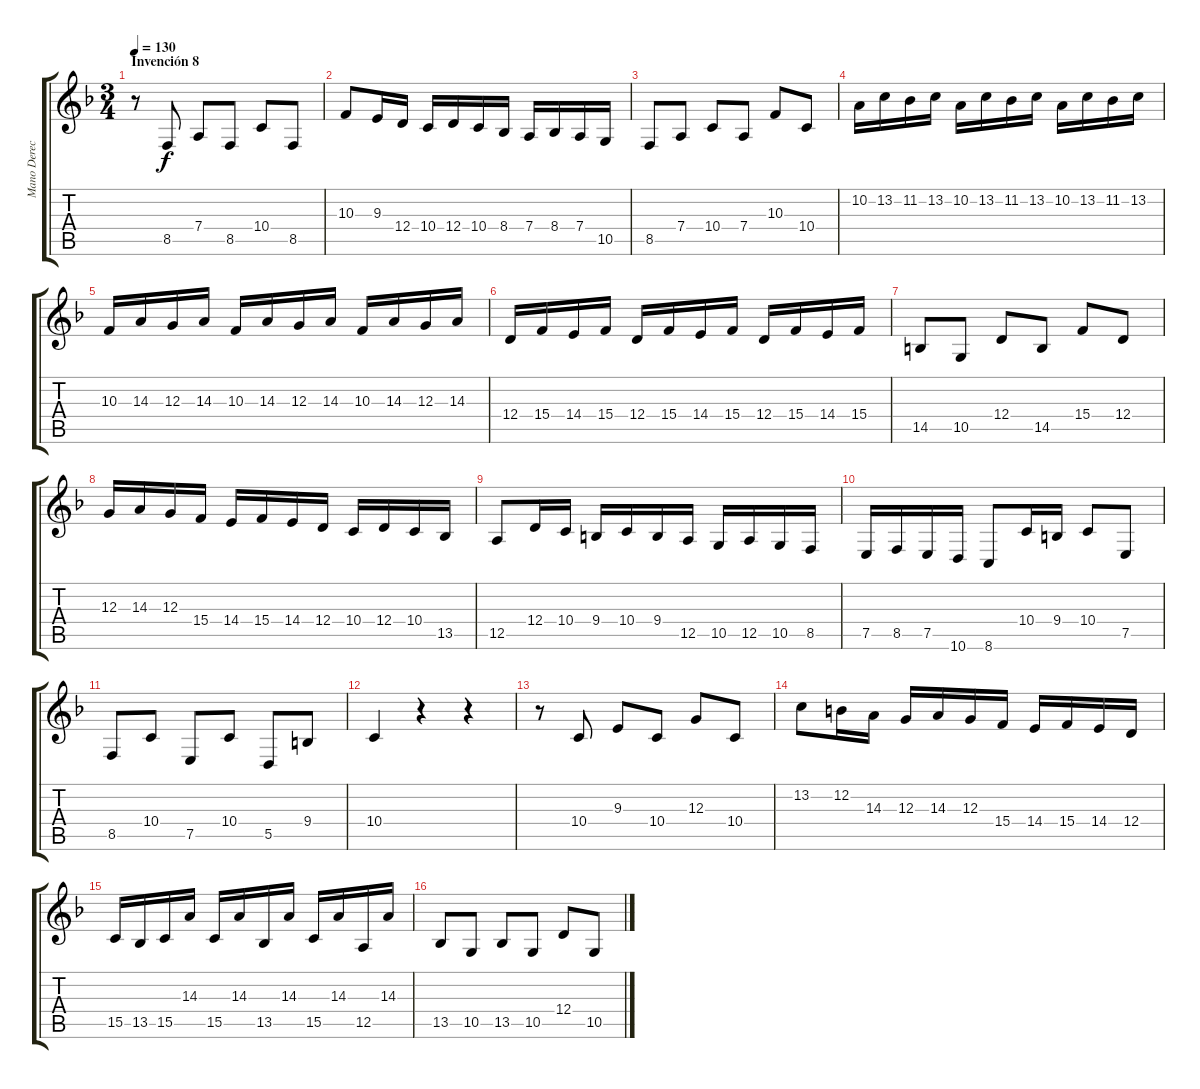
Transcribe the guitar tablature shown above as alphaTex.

\track ("Mano Derecha" "Mano Derec") {instrument acousticgrandpiano}
\staff {score tabs}
\tuning (E4 B3 G3 D3 A2 E2) {hide}
\ts (3 4)
\section ("" "Invención 8")
\tempo 130
\clef g2
\ks dminor
r.8{dy f volume 13 instrument acousticgrandpiano} 8.5.8 7.4.8 8.5.8 10.4.8 8.5.8 |
10.3.8 9.3.16 12.4.16 10.4.16 12.4.16 10.4.16 8.4.16 7.4.16 8.4.16 7.4.16 10.5.16 |
8.5.8 7.4.8 10.4.8 7.4.8 10.3.8 10.4.8 |
10.2.16 13.2.16 11.2.16 13.2.16 10.2.16 13.2.16 11.2.16 13.2.16 10.2.16 13.2.16 11.2.16 13.2.16 |
10.3.16 14.3.16 12.3.16 14.3.16 10.3.16 14.3.16 12.3.16 14.3.16 10.3.16 14.3.16 12.3.16 14.3.16 |
12.4.16 15.4.16 14.4.16 15.4.16 12.4.16 15.4.16 14.4.16 15.4.16 12.4.16 15.4.16 14.4.16 15.4.16 |
14.5.8 10.5.8 12.4.8 14.5.8 15.4.8 12.4.8 |
12.3.16 14.3.16 12.3.16 15.4.16 14.4.16 15.4.16 14.4.16 12.4.16 10.4.16 12.4.16 10.4.16 13.5.16 |
12.5.8 12.4.16 10.4.16 9.4.16 10.4.16 9.4.16 12.5.16 10.5.16 12.5.16 10.5.16 8.5.16 |
7.5.16 8.5.16 7.5.16 10.6.16 8.6.8 10.4.16 9.4.16 10.4.8 7.5.8 |
8.5.8 10.4.8 7.5.8 10.4.8 5.5.8 9.4.8 |
10.4.4 r.4 r.4 |
r.8 10.4.8 9.3.8 10.4.8 12.3.8 10.4.8 |
13.2.8 12.2.16 14.3.16 12.3.16 14.3.16 12.3.16 15.4.16 14.4.16 15.4.16 14.4.16 12.4.16 |
15.5.16 13.5.16 15.5.16 14.3.16 15.5.16 14.3.16 13.5.16 14.3.16 15.5.16 14.3.16 12.5.16 14.3.16 |
13.5.8 10.5.8 13.5.8 10.5.8 12.4.8 10.5.8
